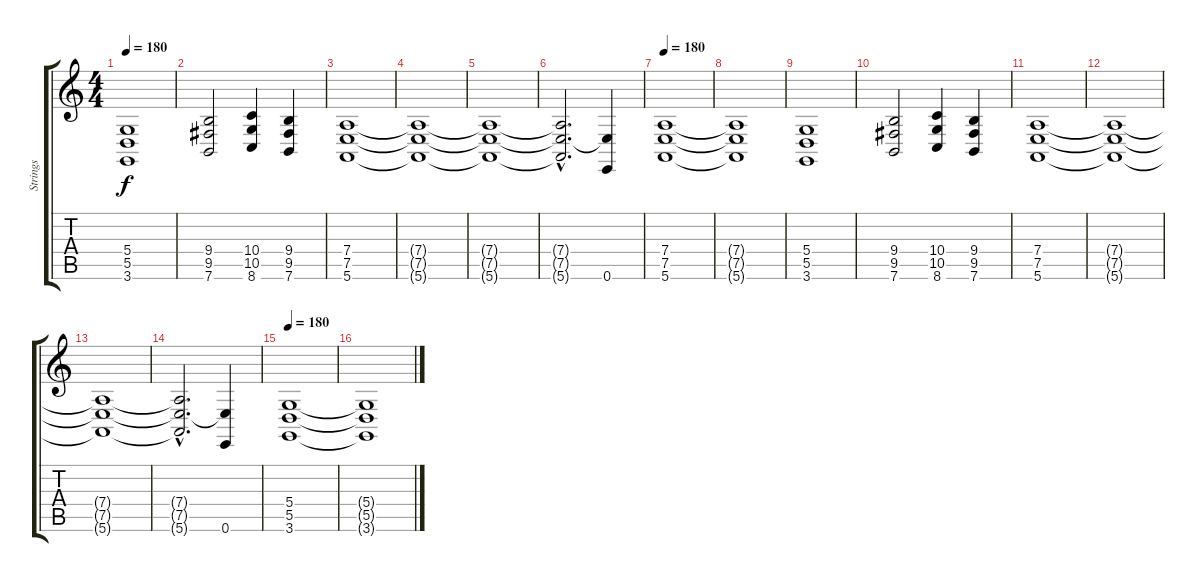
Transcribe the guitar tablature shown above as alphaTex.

\track ("Strings" "Strings") {instrument synthstrings2}
\staff {score tabs}
\tuning (E4 B3 G3 D3 A2 E2) {hide}
\ts (4 4)
\tempo 180
\clef g2
\ks c
(5.4 5.5 3.6).1{dy f} |
(9.4 9.5 7.6).2 (10.4 10.5 8.6).4 (9.4 9.5 7.6).4 |
(7.4 7.5 5.6).1 |
(7.4{t} 7.5{t} 5.6{t}).1 |
(7.4{t} 7.5{t} 5.6{t}).1 |
(7.4{hac t} 7.5{hac t} 5.6{hac t}).2{d} (7.5{t} 0.6).4 |
\tempo 180
(7.4 7.5 5.6).1 |
(7.4{t} 7.5{t} 5.6{t}).1 |
(5.4 5.5 3.6).1 |
(9.4 9.5 7.6).2 (10.4 10.5 8.6).4 (9.4 9.5 7.6).4 |
(7.4 7.5 5.6).1 |
(7.4{t} 7.5{t} 5.6{t}).1 |
(7.4{t} 7.5{t} 5.6{t}).1 |
(7.4{hac t} 7.5{hac t} 5.6{hac t}).2{d} (7.5{t} 0.6).4 |
\tempo 180
(5.4 5.5 3.6).1 |
(5.4{t} 5.5{t} 3.6{t}).1
